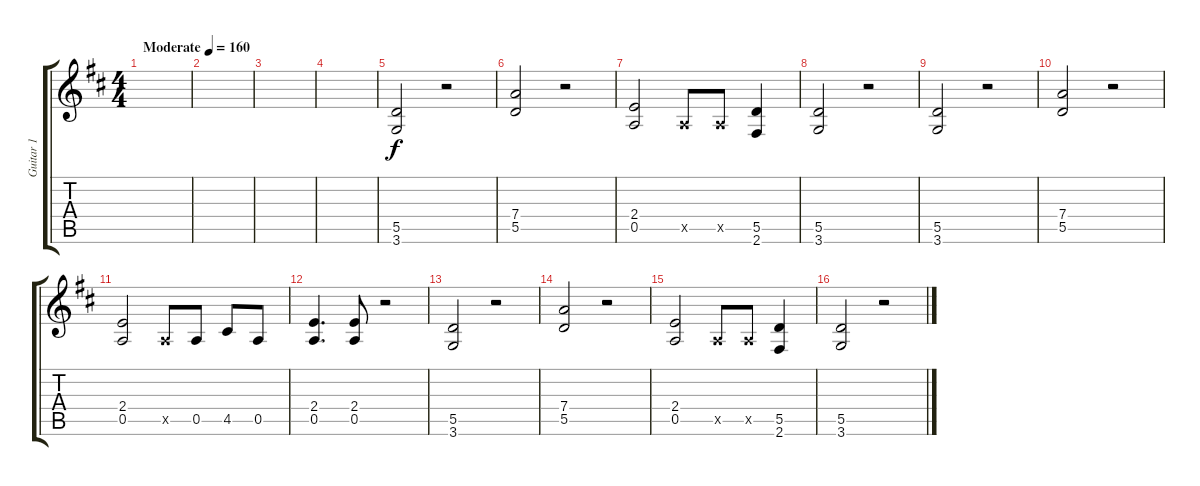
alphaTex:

\track ("Guitar 1" "Guitar 1") {instrument distortionguitar}
\staff {score tabs}
\tuning (E4 B3 G3 D3 A2 E2) {hide}
\ts (4 4)
\tempo (160 "Moderate")
\clef g2
\ks d
|
|
|
|
(5.5 3.6).2 r.2 |
(7.4 5.5).2 r.2 |
(2.4 0.5).2 0.5{x}.8 0.5{x}.8 (5.5 2.6).4 |
(5.5 3.6).2 r.2 |
(5.5 3.6).2 r.2 |
(7.4 5.5).2 r.2 |
(2.4 0.5).2 0.5{x}.8 0.5.8 4.5.8 0.5.8 |
(2.4 0.5).4{d} (2.4 0.5).8 r.2 |
(5.5 3.6).2 r.2 |
(7.4 5.5).2 r.2 |
(2.4 0.5).2 0.5{x}.8 0.5{x}.8 (5.5 2.6).4 |
(5.5 3.6).2 r.2
